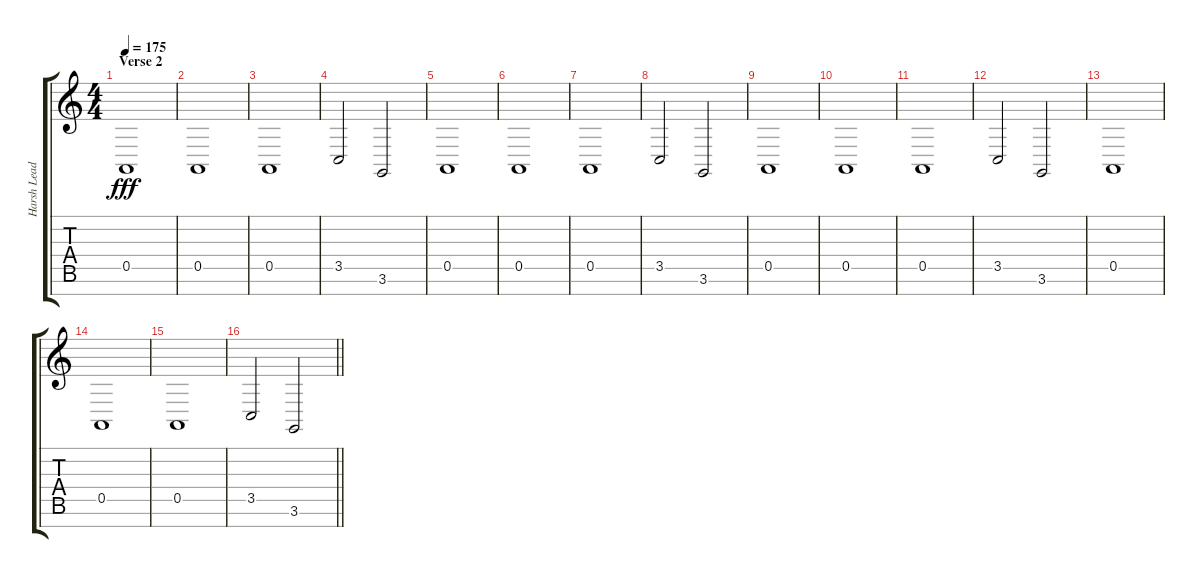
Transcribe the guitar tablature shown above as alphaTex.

\track ("Harsh Lead" "Harsh Lead") {instrument lead4chiff}
\staff {score tabs}
\tuning (E4 B3 G3 D3 A2 E2 B1) {hide}
\ts (4 4)
\section ("" "Verse 2")
\tempo 175
\clef g2
\ks c
0.5.1{dy fff} |
0.5.1 |
0.5.1 |
3.5.2 3.6.2 |
0.5.1 |
0.5.1 |
0.5.1 |
3.5.2 3.6.2 |
0.5.1 |
0.5.1 |
0.5.1 |
3.5.2 3.6.2 |
0.5.1 |
0.5.1 |
0.5.1 |
\barLineRight lightlight
3.5.2 3.6.2
